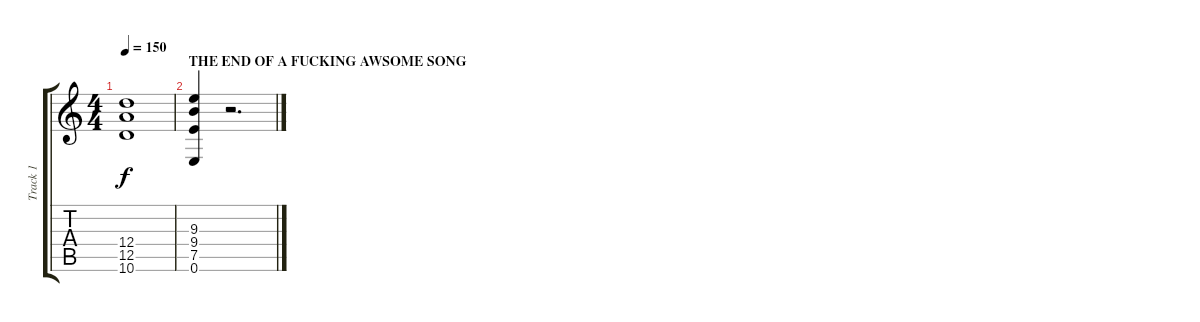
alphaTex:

\track ("Track 1" "Track 1") {instrument overdrivenguitar}
\staff {score tabs}
\tuning (E4 B3 G3 D3 A2 E2) {hide}
\ts (4 4)
\tempo 150
\clef g2
\ks c
(12.4{t} 12.5{t} 10.6{t}).1{dy f} |
\section ("" "THE END OF A FUCKING AWSOME SONG")
(9.3 9.4 7.5 0.6).4 r.2{d}
